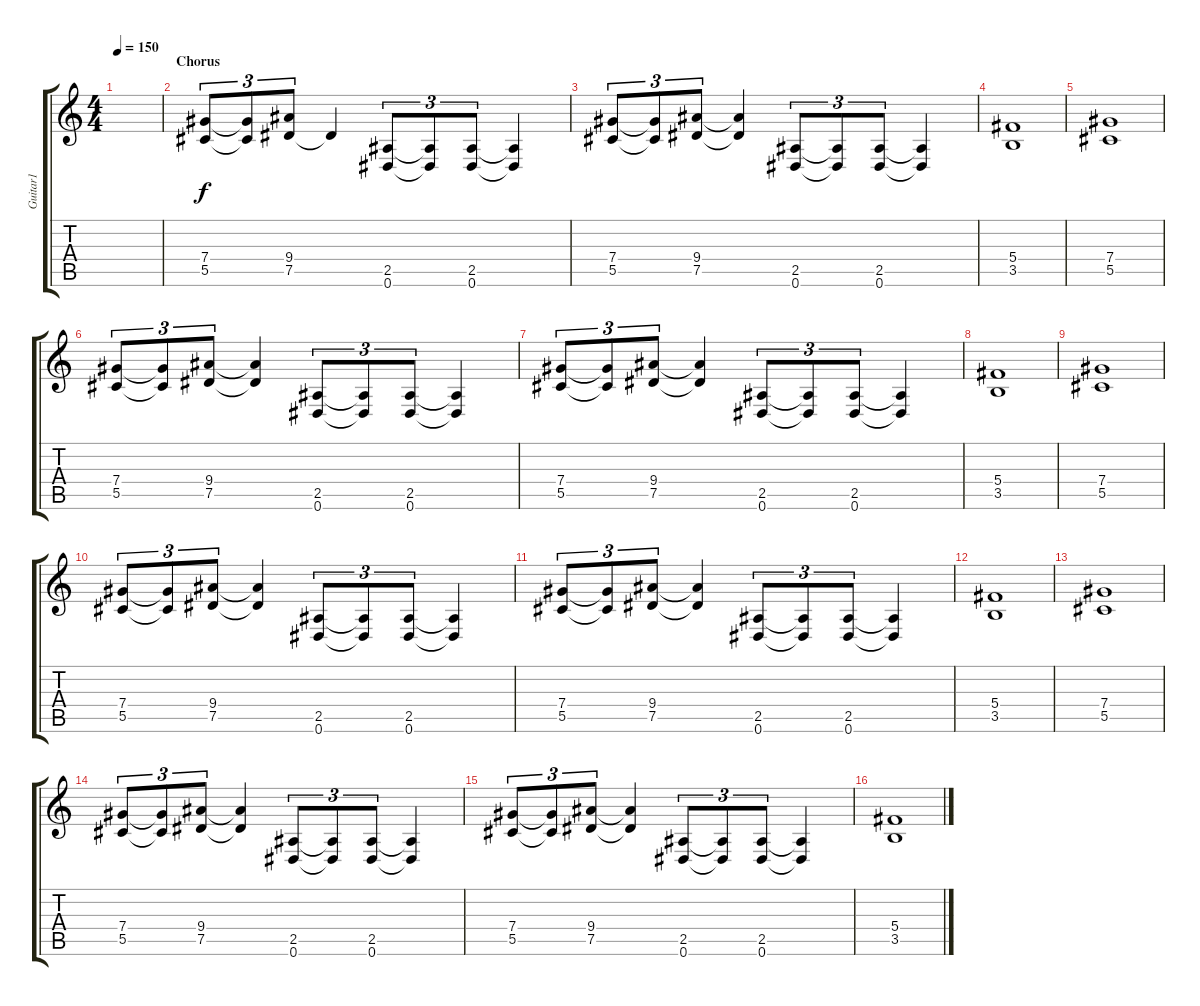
\track ("Guitar1" "Guitar1") {instrument distortionguitar}
\staff {score tabs}
\tuning (Eb4 Bb3 Gb3 Db3 Ab2 Eb2) {hide}
\ts (4 4)
\tempo 150
\clef g2
\ks c
|
\section ("" "Chorus")
(7.4 5.5).8{tu (3 2)} (7.4{t} 5.5{t}).8{tu (3 2)} (9.4 7.5).8{tu (3 2)} 7.5{t}.4 (2.5 0.6).8{tu (3 2)} (2.5{t} 0.6{t}).8{tu (3 2)} (2.5 0.6).8{tu (3 2)} (2.5{t} 0.6{t}).4 |
(7.4 5.5).8{tu (3 2)} (7.4{t} 5.5{t}).8{tu (3 2)} (9.4 7.5).8{tu (3 2)} (9.4{t} 7.5{t}).4 (2.5 0.6).8{tu (3 2)} (2.5{t} 0.6{t}).8{tu (3 2)} (2.5 0.6).8{tu (3 2)} (2.5{t} 0.6{t}).4 |
(5.4 3.5).1 |
(7.4 5.5).1 |
(7.4 5.5).8{tu (3 2)} (7.4{t} 5.5{t}).8{tu (3 2)} (9.4 7.5).8{tu (3 2)} (9.4{t} 7.5{t}).4 (2.5 0.6).8{tu (3 2)} (2.5{t} 0.6{t}).8{tu (3 2)} (2.5 0.6).8{tu (3 2)} (2.5{t} 0.6{t}).4 |
(7.4 5.5).8{tu (3 2)} (7.4{t} 5.5{t}).8{tu (3 2)} (9.4 7.5).8{tu (3 2)} (9.4{t} 7.5{t}).4 (2.5 0.6).8{tu (3 2)} (2.5{t} 0.6{t}).8{tu (3 2)} (2.5 0.6).8{tu (3 2)} (2.5{t} 0.6{t}).4 |
(5.4 3.5).1 |
(7.4 5.5).1 |
(7.4 5.5).8{tu (3 2)} (7.4{t} 5.5{t}).8{tu (3 2)} (9.4 7.5).8{tu (3 2)} (9.4{t} 7.5{t}).4 (2.5 0.6).8{tu (3 2)} (2.5{t} 0.6{t}).8{tu (3 2)} (2.5 0.6).8{tu (3 2)} (2.5{t} 0.6{t}).4 |
(7.4 5.5).8{tu (3 2)} (7.4{t} 5.5{t}).8{tu (3 2)} (9.4 7.5).8{tu (3 2)} (9.4{t} 7.5{t}).4 (2.5 0.6).8{tu (3 2)} (2.5{t} 0.6{t}).8{tu (3 2)} (2.5 0.6).8{tu (3 2)} (2.5{t} 0.6{t}).4 |
(5.4 3.5).1 |
(7.4 5.5).1 |
(7.4 5.5).8{tu (3 2)} (7.4{t} 5.5{t}).8{tu (3 2)} (9.4 7.5).8{tu (3 2)} (9.4{t} 7.5{t}).4 (2.5 0.6).8{tu (3 2)} (2.5{t} 0.6{t}).8{tu (3 2)} (2.5 0.6).8{tu (3 2)} (2.5{t} 0.6{t}).4 |
(7.4 5.5).8{tu (3 2)} (7.4{t} 5.5{t}).8{tu (3 2)} (9.4 7.5).8{tu (3 2)} (9.4{t} 7.5{t}).4 (2.5 0.6).8{tu (3 2)} (2.5{t} 0.6{t}).8{tu (3 2)} (2.5 0.6).8{tu (3 2)} (2.5{t} 0.6{t}).4 |
(5.4 3.5).1
